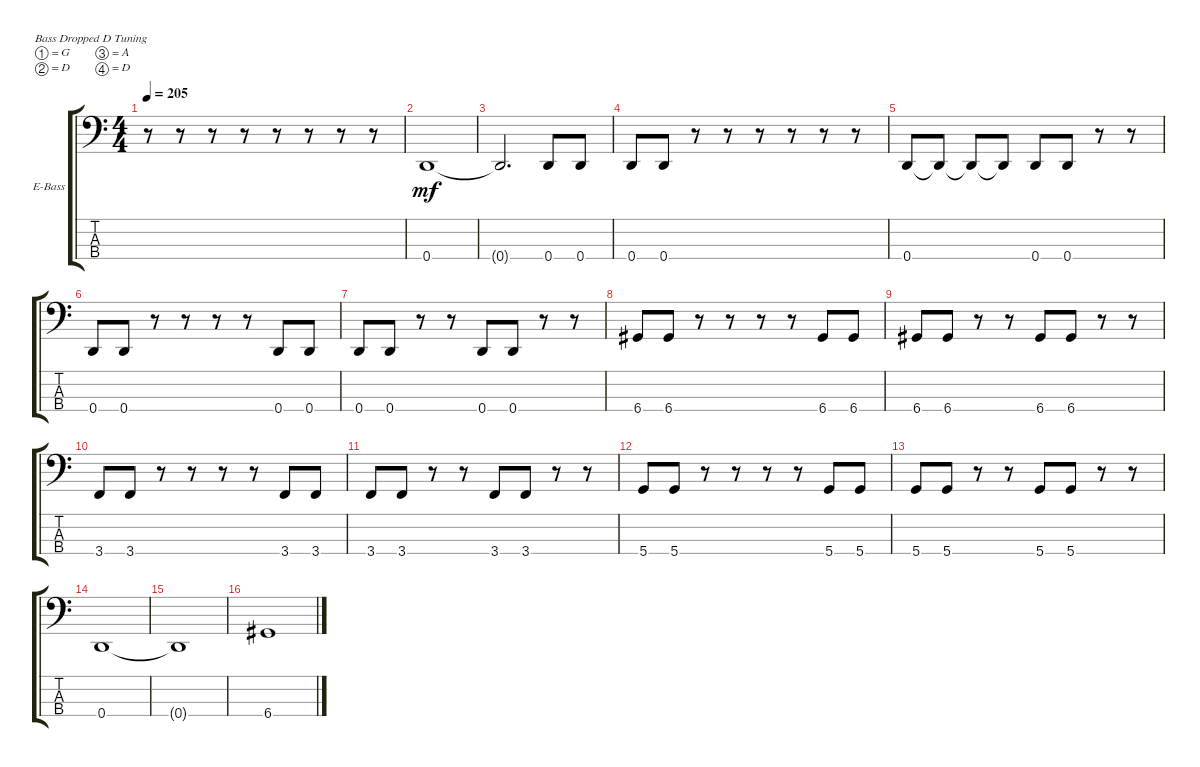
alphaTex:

\defaultSystemsLayout 4
\bracketExtendMode groupsimilarinstruments
\firstSystemTrackNameOrientation horizontal
\otherSystemsTrackNameOrientation horizontal
\track ("Electric Bass" "E-Bass") {instrument electricbassfinger}
\staff {score tabs}
\tuning (G2 D2 A1 D1)
\ts (4 4)
\tempo 205
\clef f4
\ks c
r.8{dy mf} r.8 r.8 r.8 r.8 r.8 r.8 r.8 |
0.4.1 |
0.4{t}.2{d} 0.4.8 0.4.8 |
0.4.8 0.4.8 r.8 r.8 r.8 r.8 r.8 r.8 |
0.4.8 0.4{t}.8 0.4{t}.8 0.4{t}.8 0.4.8 0.4.8 r.8 r.8 |
0.4.8 0.4.8 r.8 r.8 r.8 r.8 0.4.8 0.4.8 |
0.4.8 0.4.8 r.8 r.8 0.4.8 0.4.8 r.8 r.8 |
6.4.8 6.4.8 r.8 r.8 r.8 r.8 6.4.8 6.4.8 |
6.4.8 6.4.8 r.8 r.8 6.4.8 6.4.8 r.8 r.8 |
3.4.8 3.4.8 r.8 r.8 r.8 r.8 3.4.8 3.4.8 |
3.4.8 3.4.8 r.8 r.8 3.4.8 3.4.8 r.8 r.8 |
5.4.8 5.4.8 r.8 r.8 r.8 r.8 5.4.8 5.4.8 |
5.4.8 5.4.8 r.8 r.8 5.4.8 5.4.8 r.8 r.8 |
0.4.1 |
0.4{t}.1 |
6.4.1
